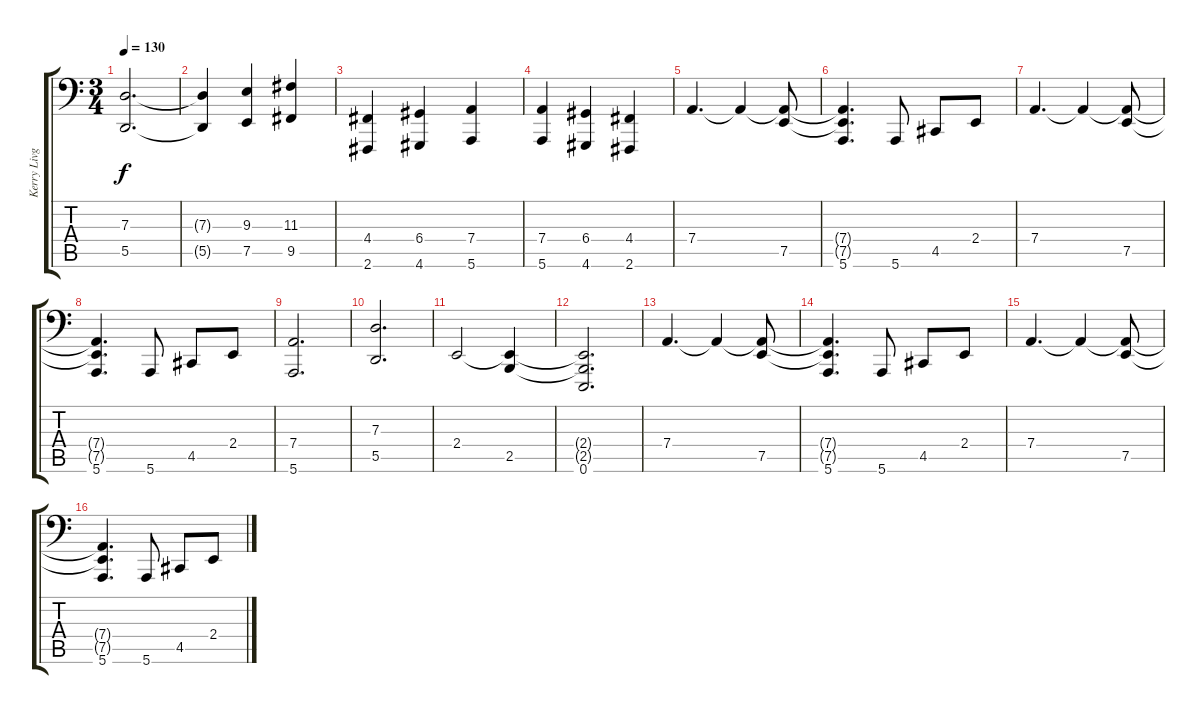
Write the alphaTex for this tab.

\track ("Kerry Livgren (Left Hand Piano)" "Kerry Livg") {instrument acousticgrandpiano}
\staff {score tabs}
\tuning (E3 B2 G2 D2 A1 E1) {hide}
\ts (3 4)
\tempo 130
\clef f4
\ks c
(7.3 5.5).2{d dy f} |
(7.3{t} 5.5{t}).4 (9.3 7.5).4 (11.3 9.5).4 |
(4.4 2.6).4 (6.4 4.6).4 (7.4 5.6).4 |
(7.4 5.6).4 (6.4 4.6).4 (4.4 2.6).4 |
7.4.4{d} 7.4{t}.4 (7.4{t} 7.5).8 |
(7.4{t} 7.5{t} 5.6).4{d} 5.6.8 4.5.8 2.4.8 |
7.4.4{d} 7.4{t}.4 (7.4{t} 7.5).8 |
(7.4{t} 7.5{t} 5.6).4{d} 5.6.8 4.5.8 2.4.8 |
(7.4 5.6).2{d} |
(7.3 5.5).2{d} |
2.4.2 (2.4{t} 2.5).4 |
(2.4{t} 2.5{t} 0.6).2{d} |
7.4.4{d} 7.4{t}.4 (7.4{t} 7.5).8 |
(7.4{t} 7.5{t} 5.6).4{d} 5.6.8 4.5.8 2.4.8 |
7.4.4{d} 7.4{t}.4 (7.4{t} 7.5).8 |
(7.4{t} 7.5{t} 5.6).4{d} 5.6.8 4.5.8 2.4.8
